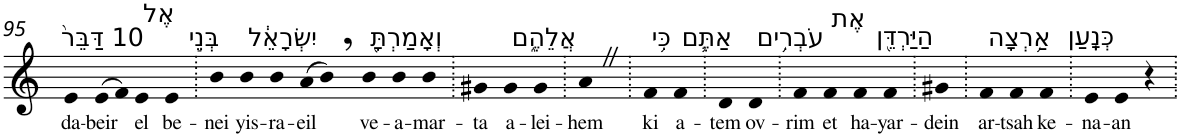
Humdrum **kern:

**kern	**text
*part1	*part1
*staff1	*staff1
*I"Piano	*
*I'Pno	*
!!LO:PB:g=z
*clefG2	*
*k[]	*
=95	=95
!LO:TX:a:t=10 דַּבֵּר֙	!
!	!LO:LY:b
4e	da-
!	!LO:LY:b
(>8e	-beir
8f)	.
!LO:TX:a:t=אֶל	!
!	!LO:LY:b
4e	el
!LO:TX:a:t=בְּנֵ֣י	!
!	!LO:LY:b
4e	be-
=96.	=96.
!	!LO:LY:b
4b	-nei
!LO:TX:a:t=יִשְׂרָאֵ֔ל	!
!	!LO:LY:b
4b	yis-
!	!LO:LY:b
4b	-ra-
!	!LO:LY:b
(>8a	-eil
8b,)	.
!LO:TX:a:t=וְאָמַרְתָּ֖	!
!	!LO:LY:b
4b	ve-
!	!LO:LY:b
4b	-a-
!	!LO:LY:b
4b	-mar-
=97.	=97.
!	!LO:LY:b
4g#X	-ta
!LO:TX:a:t=אֲלֵהֶ֑ם	!
!	!LO:LY:b
4g#	a-
!	!LO:LY:b
4g#	-lei-
=98.	=98.
!	!LO:LY:b
4aZ	-hem
=99.	=99.
!LO:TX:a:t=כִּ֥י	!
!	!LO:LY:b
4f	ki
!LO:TX:a:t=אַתֶּ֛ם	!
!	!LO:LY:b
4f	a-
=100.	=100.
!	!LO:LY:b
4d	-tem
!LO:TX:a:t=עֹבְרִ֥ים	!
!	!LO:LY:b
4d	ov-
=101.	=101.
!	!LO:LY:b
4f	-rim
!LO:TX:a:t=אֶת	!
!	!LO:LY:b
4f	et
!LO:TX:a:t=הַיַּרְדֵּ֖ן	!
!	!LO:LY:b
4f	ha-
!	!LO:LY:b
4f	-yar-
=102.	=102.
!	!LO:LY:b
4g#X	-dein
=103.	=103.
!LO:TX:a:t=אַ֥רְצָה	!
!	!LO:LY:b
4f	ar-
!	!LO:LY:b
4f	-tsah
!LO:TX:a:t=כְּנָֽעַן	!
!	!LO:LY:b
4f	ke-
=104.	=104.
!	!LO:LY:b
4e	-na-
!	!LO:LY:b
4e	-an
4r	.
=.	=.
*-	*-
